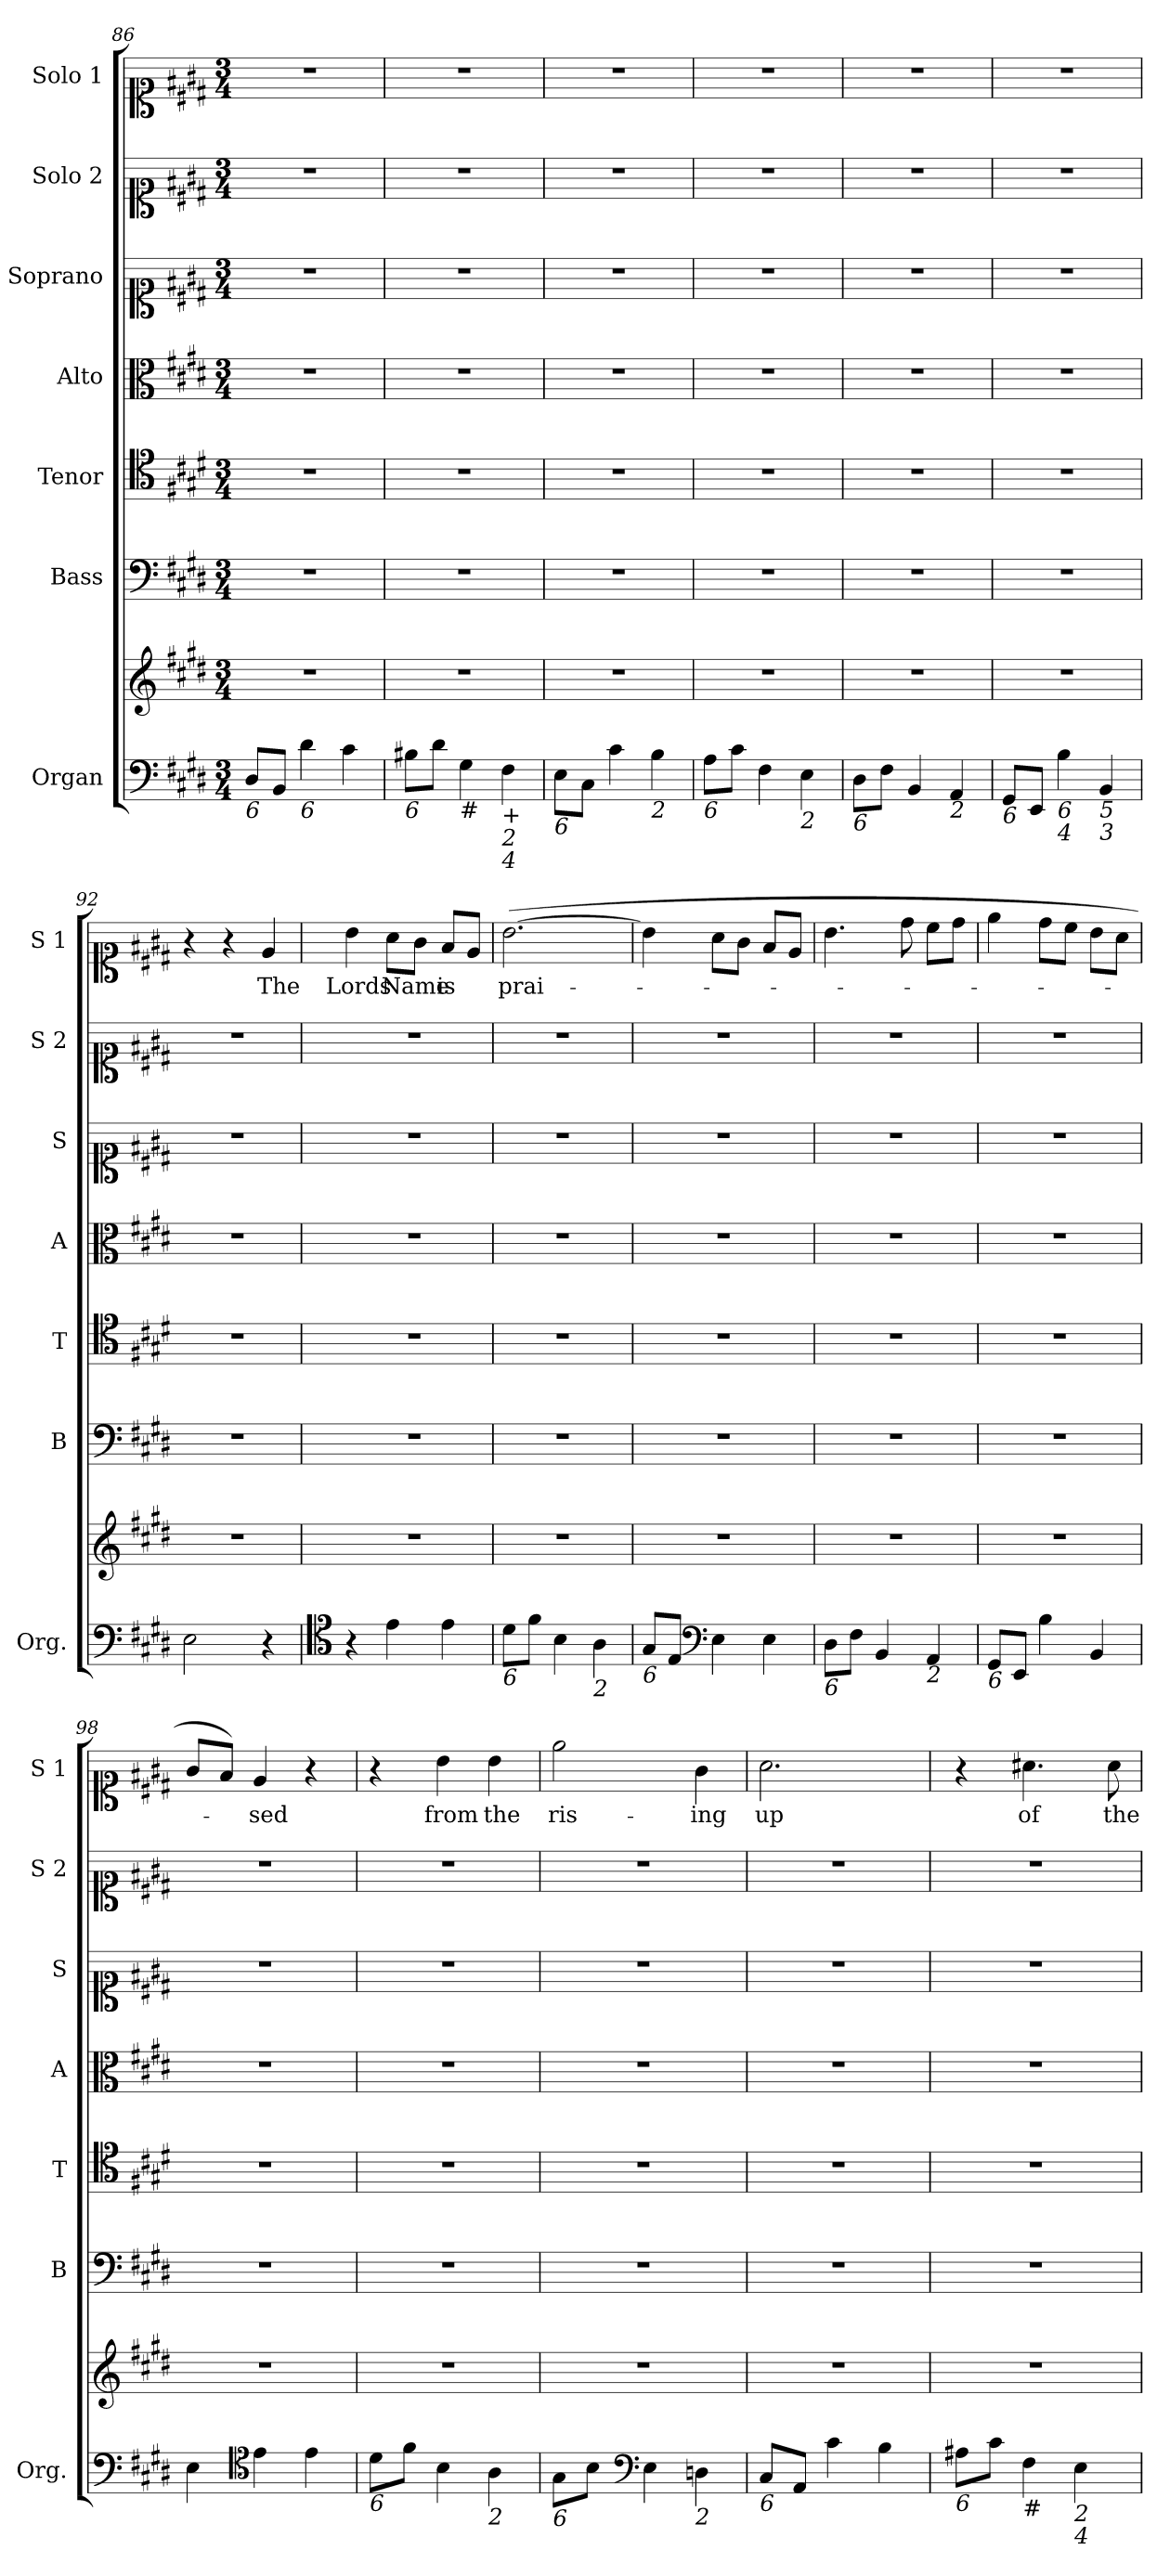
**kern	**kern	**kern	**kern	**kern	**kern	**kern	**kern	**text
*part7	*part7	*part6	*part5	*part4	*part3	*part2	*part1	*part1
*staff8	*staff7	*staff6	*staff5	*staff4	*staff3	*staff2	*staff1	*staff1
*I"Organ	*	*I"Bass	*I"Tenor	*I"Alto	*I"Soprano	*I"Solo 2	*I"Solo 1	*
*I'Org.	*	*I'B	*I'T	*I'A	*I'S	*I'S 2	*I'S 1	*
*clefF4	*clefG2	*clefF4	*clefC4	*clefC3	*clefC1	*clefC1	*clefC1	*
*k[f#c#g#d#]	*k[f#c#g#d#]	*k[f#c#g#d#]	*k[f#c#g#d#]	*k[f#c#g#d#]	*k[f#c#g#d#]	*k[f#c#g#d#]	*k[f#c#g#d#]	*
*E:	*E:	*E:	*E:	*E:	*E:	*E:	*E:	*
*M3/4	*M3/4	*M3/4	*M3/4	*M3/4	*M3/4	*M3/4	*M3/4	*
=86	=86	=86	=86	=86	=86	=86	=86	=86
!LO:TX:b:i:t=6	!	!	!	!	!	!	!	!
8D#/L	2.r	2.r	2.r	2.r	2.r	2.r	2.r	.
8BB/J	.	.	.	.	.	.	.	.
!LO:TX:b:i:t=6	!	!	!	!	!	!	!	!
4d#\	.	.	.	.	.	.	.	.
4c#\	.	.	.	.	.	.	.	.
=87	=87	=87	=87	=87	=87	=87	=87	=87
!LO:TX:b:i:t=6	!	!	!	!	!	!	!	!
8B#X\L	2.r	2.r	2.r	2.r	2.r	2.r	2.r	.
8d#\J	.	.	.	.	.	.	.	.
!LO:TX:b:t=#	!	!	!	!	!	!	!	!
4G#\	.	.	.	.	.	.	.	.
!LO:TX:b:t=+	!	!	!	!	!	!	!	!
!LO:TX:b:i:t=2	!	!	!	!	!	!	!	!
!LO:TX:b:i:t=4	!	!	!	!	!	!	!	!
4F#\	.	.	.	.	.	.	.	.
=88	=88	=88	=88	=88	=88	=88	=88	=88
!LO:TX:b:i:t=6	!	!	!	!	!	!	!	!
8E\L	2.r	2.r	2.r	2.r	2.r	2.r	2.r	.
8C#\J	.	.	.	.	.	.	.	.
4c#\	.	.	.	.	.	.	.	.
!LO:TX:b:i:t=2	!	!	!	!	!	!	!	!
4B\	.	.	.	.	.	.	.	.
=89	=89	=89	=89	=89	=89	=89	=89	=89
!LO:TX:b:i:t=6	!	!	!	!	!	!	!	!
8A\L	2.r	2.r	2.r	2.r	2.r	2.r	2.r	.
8c#\J	.	.	.	.	.	.	.	.
4F#\	.	.	.	.	.	.	.	.
!LO:TX:b:i:t=2	!	!	!	!	!	!	!	!
4E\	.	.	.	.	.	.	.	.
!!LO:PB:g=z
=90	=90	=90	=90	=90	=90	=90	=90	=90
!LO:TX:b:i:t=6	!	!	!	!	!	!	!	!
8D#\L	2.r	2.r	2.r	2.r	2.r	2.r	2.r	.
8F#\J	.	.	.	.	.	.	.	.
4BB/	.	.	.	.	.	.	.	.
!LO:TX:b:i:t=2	!	!	!	!	!	!	!	!
4AA/	.	.	.	.	.	.	.	.
=91	=91	=91	=91	=91	=91	=91	=91	=91
!LO:TX:b:i:t=6	!	!	!	!	!	!	!	!
8GG#/L	2.r	2.r	2.r	2.r	2.r	2.r	2.r	.
8EE/J	.	.	.	.	.	.	.	.
!LO:TX:b:i:t=6	!	!	!	!	!	!	!	!
!LO:TX:b:i:t=4	!	!	!	!	!	!	!	!
4B\	.	.	.	.	.	.	.	.
!LO:TX:b:i:t=5	!	!	!	!	!	!	!	!
!LO:TX:b:i:t=3	!	!	!	!	!	!	!	!
4BB/	.	.	.	.	.	.	.	.
=92	=92	=92	=92	=92	=92	=92	=92	=92
2E\	2.r	2.r	2.r	2.r	2.r	2.r	4r	.
.	.	.	.	.	.	.	4r	.
!	!	!	!	!	!	!	!	!LO:LY:b
4r	.	.	.	.	.	.	4e/	The
=93	=93	=93	=93	=93	=93	=93	=93	=93
*clefC4	*	*	*	*	*	*	*	*
!	!	!	!	!	!	!	!	!LO:LY:b
4r	2.r	2.r	2.r	2.r	2.r	2.r	4b\	Lords
!	!	!	!	!	!	!	!	!LO:LY:b
4e\	.	.	.	.	.	.	8a\L	Name
.	.	.	.	.	.	.	8g#\J	.
!	!	!	!	!	!	!	!	!LO:LY:b
4e\	.	.	.	.	.	.	8f#/L	is
.	.	.	.	.	.	.	8e/J	.
=94	=94	=94	=94	=94	=94	=94	=94	=94
!LO:TX:b:i:t=6	!	!	!	!	!	!	!	!
!	!	!	!	!	!	!	!	!LO:LY:b
8d#\L	2.r	2.r	2.r	2.r	2.r	2.r	(>[2.b\	prai-
8f#\J	.	.	.	.	.	.	.	.
4B\	.	.	.	.	.	.	.	.
!LO:TX:b:i:t=2	!	!	!	!	!	!	!	!
4A\	.	.	.	.	.	.	.	.
=95	=95	=95	=95	=95	=95	=95	=95	=95
!LO:TX:b:i:t=6	!	!	!	!	!	!	!	!
8G#/L	2.r	2.r	2.r	2.r	2.r	2.r	4b\]	.
8E/J	.	.	.	.	.	.	.	.
*clefF4	*	*	*	*	*	*	*	*
4E\	.	.	.	.	.	.	8a\L	.
.	.	.	.	.	.	.	8g#\J	.
4E\	.	.	.	.	.	.	8f#/L	.
.	.	.	.	.	.	.	8e/J	.
!!LO:LB:g=z
=96	=96	=96	=96	=96	=96	=96	=96	=96
!LO:TX:b:i:t=6	!	!	!	!	!	!	!	!
8D#\L	2.r	2.r	2.r	2.r	2.r	2.r	4.b\	.
8F#\J	.	.	.	.	.	.	.	.
4BB/	.	.	.	.	.	.	.	.
.	.	.	.	.	.	.	8dd#\	.
!LO:TX:b:i:t=2	!	!	!	!	!	!	!	!
4AA/	.	.	.	.	.	.	8cc#\L	.
.	.	.	.	.	.	.	8dd#\J	.
=97	=97	=97	=97	=97	=97	=97	=97	=97
!LO:TX:b:i:t=6	!	!	!	!	!	!	!	!
8GG#/L	2.r	2.r	2.r	2.r	2.r	2.r	4ee\	.
8EE/J	.	.	.	.	.	.	.	.
4B\	.	.	.	.	.	.	8dd#\L	.
.	.	.	.	.	.	.	8cc#\J	.
4BB/	.	.	.	.	.	.	8b\L	.
.	.	.	.	.	.	.	8a\J	.
=98	=98	=98	=98	=98	=98	=98	=98	=98
4E\	2.r	2.r	2.r	2.r	2.r	2.r	8g#/L	.
.	.	.	.	.	.	.	8f#/J)	.
*clefC4	*	*	*	*	*	*	*	*
!	!	!	!	!	!	!	!	!LO:LY:b
4e\	.	.	.	.	.	.	4e/	-sed
4e\	.	.	.	.	.	.	4r	.
=99	=99	=99	=99	=99	=99	=99	=99	=99
!LO:TX:b:i:t=6	!	!	!	!	!	!	!	!
8d#\L	2.r	2.r	2.r	2.r	2.r	2.r	4r	.
8f#\J	.	.	.	.	.	.	.	.
!	!	!	!	!	!	!	!	!LO:LY:b
4B\	.	.	.	.	.	.	4b\	from
!LO:TX:b:i:t=2	!	!	!	!	!	!	!	!
!	!	!	!	!	!	!	!	!LO:LY:b
4A\	.	.	.	.	.	.	4b\	the
=100	=100	=100	=100	=100	=100	=100	=100	=100
!LO:TX:b:i:t=6	!	!	!	!	!	!	!	!
!	!	!	!	!	!	!	!	!LO:LY:b
8G#\L	2.r	2.r	2.r	2.r	2.r	2.r	2ee\	ris-
8B\J	.	.	.	.	.	.	.	.
*clefF4	*	*	*	*	*	*	*	*
4E\	.	.	.	.	.	.	.	.
!LO:TX:b:i:t=2	!	!	!	!	!	!	!	!
!	!	!	!	!	!	!	!	!LO:LY:b
4Dn\	.	.	.	.	.	.	4g#\	-ing
=101	=101	=101	=101	=101	=101	=101	=101	=101
!LO:TX:b:i:t=6	!	!	!	!	!	!	!	!
!	!	!	!	!	!	!	!	!LO:LY:b
8C#/L	2.r	2.r	2.r	2.r	2.r	2.r	2.a\	up
8AA/J	.	.	.	.	.	.	.	.
4c#\	.	.	.	.	.	.	.	.
4B\	.	.	.	.	.	.	.	.
!!LO:LB:g=z
=102	=102	=102	=102	=102	=102	=102	=102	=102
!LO:TX:b:i:t=6	!	!	!	!	!	!	!	!
8A#X\L	2.r	2.r	2.r	2.r	2.r	2.r	4r	.
8c#\J	.	.	.	.	.	.	.	.
!LO:TX:b:t=#	!	!	!	!	!	!	!	!
!	!	!	!	!	!	!	!	!LO:LY:b
4F#\	.	.	.	.	.	.	4.a#X\	of
!LO:TX:b:i:t=2	!	!	!	!	!	!	!	!
!LO:TX:b:i:t=4	!	!	!	!	!	!	!	!
4E\	.	.	.	.	.	.	.	.
!	!	!	!	!	!	!	!	!LO:LY:b
.	.	.	.	.	.	.	8a#\	the
=	=	=	=	=	=	=	=	=
*-	*-	*-	*-	*-	*-	*-	*-	*-
